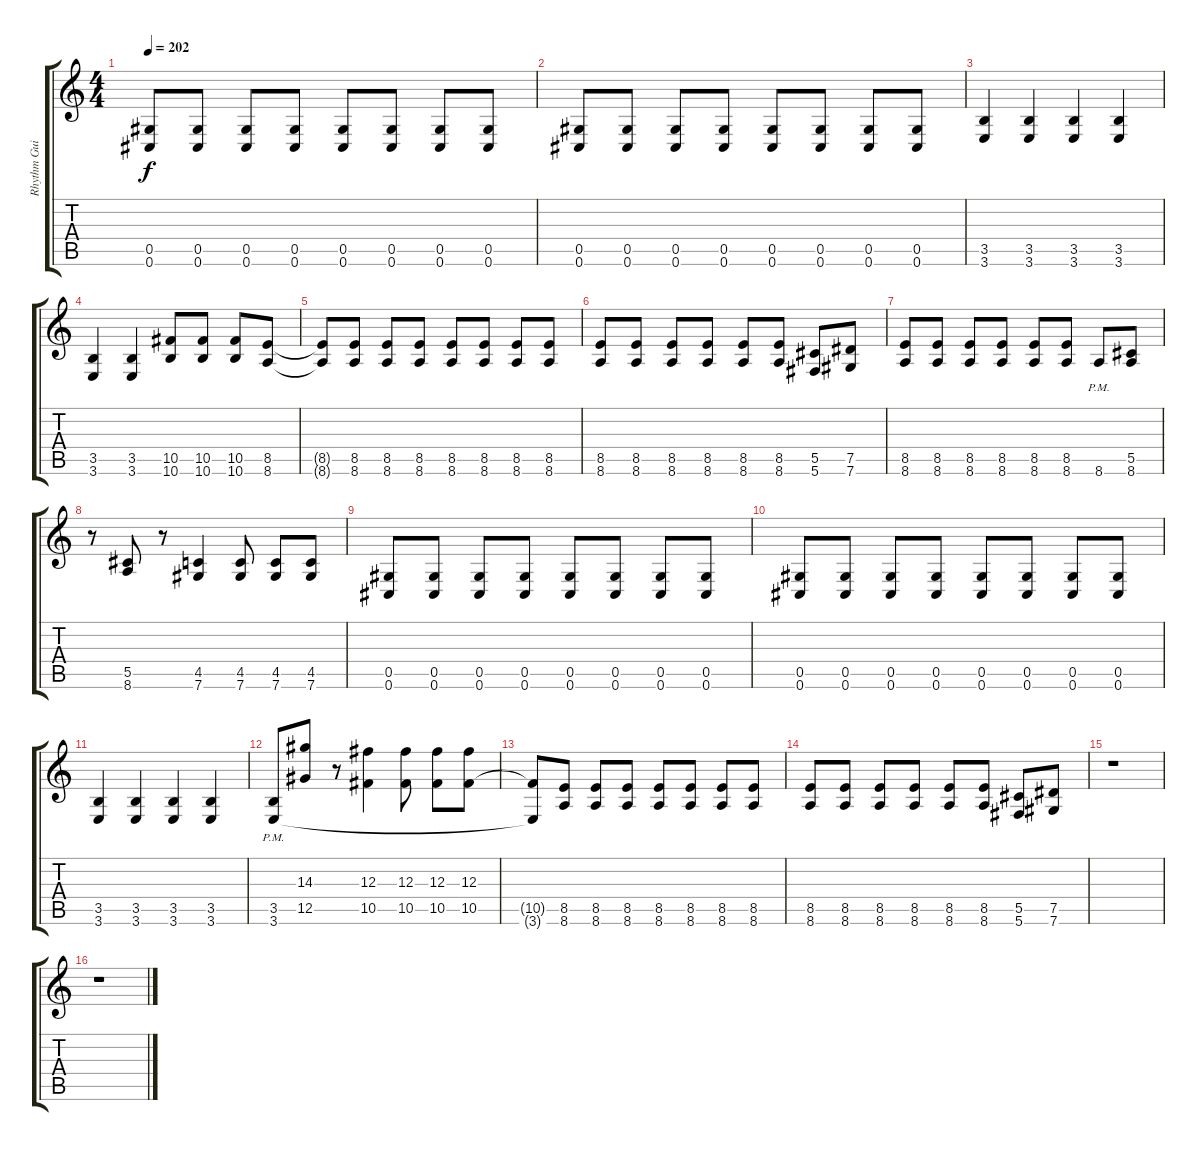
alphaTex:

\track ("Rhythm Guitar 2" "Rhythm Gui") {instrument distortionguitar}
\staff {score tabs}
\tuning (Eb4 Bb3 Gb3 Db3 Ab2 Db2) {hide}
\ts (4 4)
\tempo 202
\clef g2
\ks c
(0.5 0.6).8{dy f} (0.5 0.6).8 (0.5 0.6).8 (0.5 0.6).8 (0.5 0.6).8 (0.5 0.6).8 (0.5 0.6).8 (0.5 0.6).8 |
(0.5 0.6).8 (0.5 0.6).8 (0.5 0.6).8 (0.5 0.6).8 (0.5 0.6).8 (0.5 0.6).8 (0.5 0.6).8 (0.5 0.6).8 |
(3.5 3.6).4 (3.5 3.6).4 (3.5 3.6).4 (3.5 3.6).4 |
(3.5 3.6).4 (3.5 3.6).4 (10.5 10.6).8 (10.5 10.6).8 (10.5 10.6).8 (8.5 8.6).8 |
(8.5{t} 8.6{t}).8 (8.5 8.6).8 (8.5 8.6).8 (8.5 8.6).8 (8.5 8.6).8 (8.5 8.6).8 (8.5 8.6).8 (8.5 8.6).8 |
(8.5 8.6).8 (8.5 8.6).8 (8.5 8.6).8 (8.5 8.6).8 (8.5 8.6).8 (8.5 8.6).8 (5.5 5.6).8 (7.5 7.6).8 |
(8.5 8.6).8 (8.5 8.6).8 (8.5 8.6).8 (8.5 8.6).8 (8.5 8.6).8 (8.5 8.6).8 8.6{pm}.8 (5.5 8.6).8 |
r.8 (5.5 8.6).8 r.8 (4.5 7.6).4 (4.5 7.6).8 (4.5 7.6).8 (4.5 7.6).8 |
(0.5 0.6).8 (0.5 0.6).8 (0.5 0.6).8 (0.5 0.6).8 (0.5 0.6).8 (0.5 0.6).8 (0.5 0.6).8 (0.5 0.6).8 |
(0.5 0.6).8 (0.5 0.6).8 (0.5 0.6).8 (0.5 0.6).8 (0.5 0.6).8 (0.5 0.6).8 (0.5 0.6).8 (0.5 0.6).8 |
(3.5 3.6).4 (3.5 3.6).4 (3.5 3.6).4 (3.5 3.6).4 |
(3.5{pm} 3.6{pm}).8 (14.3 12.5).8 r.8 (12.3 10.5).4 (12.3 10.5).8 (12.3 10.5).8 (12.3 10.5).8 |
(10.5{t} 3.6{t}).8 (8.5 8.6).8 (8.5 8.6).8 (8.5 8.6).8 (8.5 8.6).8 (8.5 8.6).8 (8.5 8.6).8 (8.5 8.6).8 |
(8.5 8.6).8 (8.5 8.6).8 (8.5 8.6).8 (8.5 8.6).8 (8.5 8.6).8 (8.5 8.6).8 (5.5 5.6).8 (7.5 7.6).8 |
r.1 |
r.1
